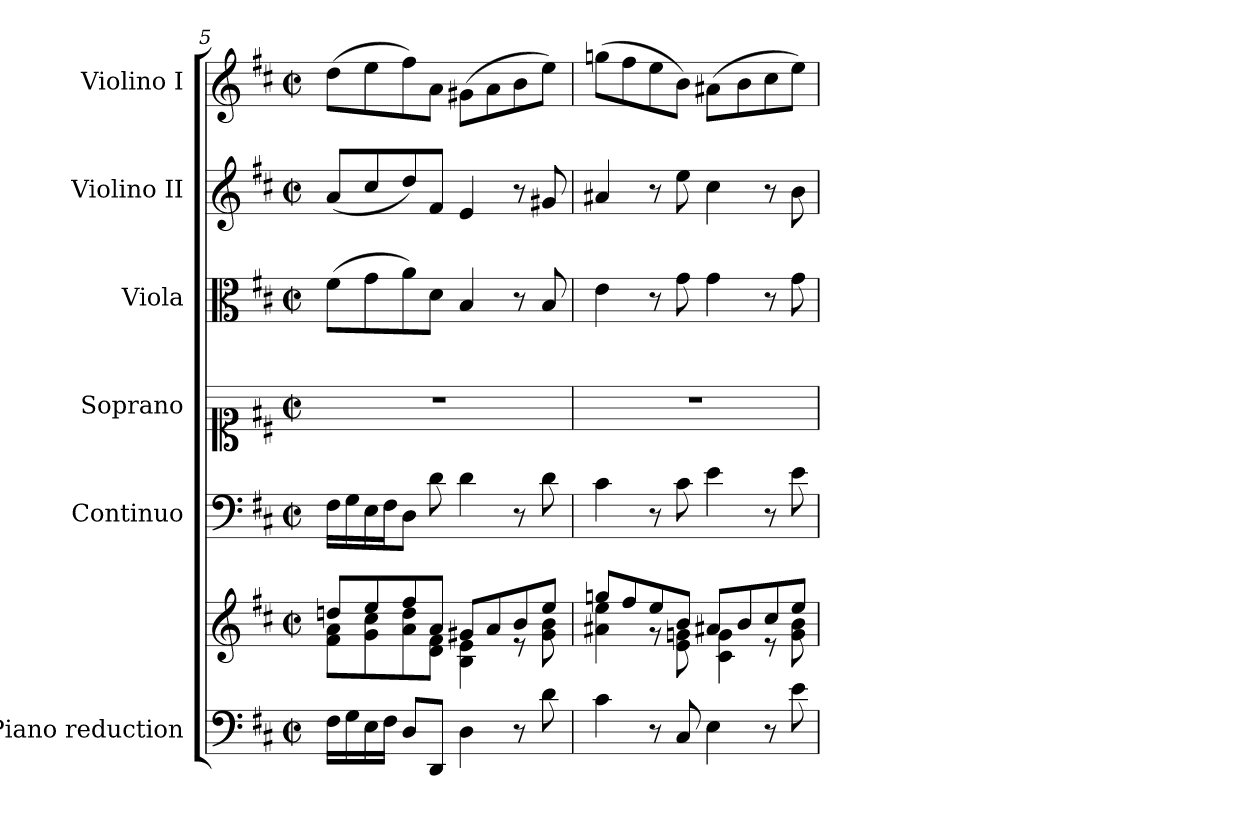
**kern	**kern	**kern	**kern	**kern	**kern	**kern
*part6	*part6	*part5	*part4	*part3	*part2	*part1
*staff7	*staff6	*staff5	*staff4	*staff3	*staff2	*staff1
*I"Piano reduction	*	*I"Continuo	*I"Soprano	*I"Viola	*I"Violino II	*I"Violino I
*I'Pno	*	*	*	*I'Vla	*I'Vln	*I'Vln
*clefF4	*clefG2	*clefF4	*clefC1	*clefC3	*clefG2	*clefG2
*k[f#c#]	*k[f#c#]	*k[f#c#]	*k[f#c#]	*k[f#c#]	*k[f#c#]	*k[f#c#]
*M2/2	*M2/2	*M2/2	*M2/2	*M2/2	*M2/2	*M2/2
*met(c|)	*met(c|)	*met(c|)	*met(c|)	*met(c|)	*met(c|)	*met(c|)
=5	=5	=5	=5	=5	=5	=5
*	*^	*	*	*	*	*
16F#\LL	8ddn/L	8f#\ 8a\L	16F#\LL	1r	(8f#\L	(8a/L	(8dd\L
16G\	.	.	16G\	.	.	.	.
16E\	8ee/	8g\ 8cc#\	16E\	.	8g\	8cc#/	8ee\
16F#\JJ	.	.	16F#\J	.	.	.	.
8D/L	8ff#/	8a\ 8dd\	8D\J	.	8a\)	8dd/)	8ff#\)
8DD/J	8a/J	8d\ 8f#\J	8d\	.	8d\J	8f#/J	8a\J
4D\	8g#X/L	4B\ 4e\	4d\	.	4B/	4e/	(8g#X\L
.	8a/	.	.	.	.	.	8a\
8r	8b/	8r	8r	.	8r	8r	8b\
8d\	8ee/J	8g#\ 8b\	8d\	.	8B/	8g#X/	8ee\J)
=6	=6	=6	=6	=6	=6	=6	=6
4c#\	8ggn/L	4a#X\ 4ee\	4c#\	1r	4e\	4a#X/	(8ggn\L
.	8ff#/	.	.	.	.	.	8ff#\
8r	8ee/	8r	8r	.	8r	8r	8ee\
8C#/	8b/J	8e\ 8gn\	8c#\	.	8g\	8ee\	8b\J)
4E\	8a#X/L	4c#\ 4g\	4e\	.	4g\	4cc#\	(8a#X\L
.	8b/	.	.	.	.	.	8b\
8r	8cc#/	8r	8r	.	8r	8r	8cc#\
8e\	8ee/J	8g\ 8b\	8e\	.	8g\	8b\	8ee\J)
*	*v	*v	*	*	*	*	*
=	=	=	=	=	=	=
*-	*-	*-	*-	*-	*-	*-
